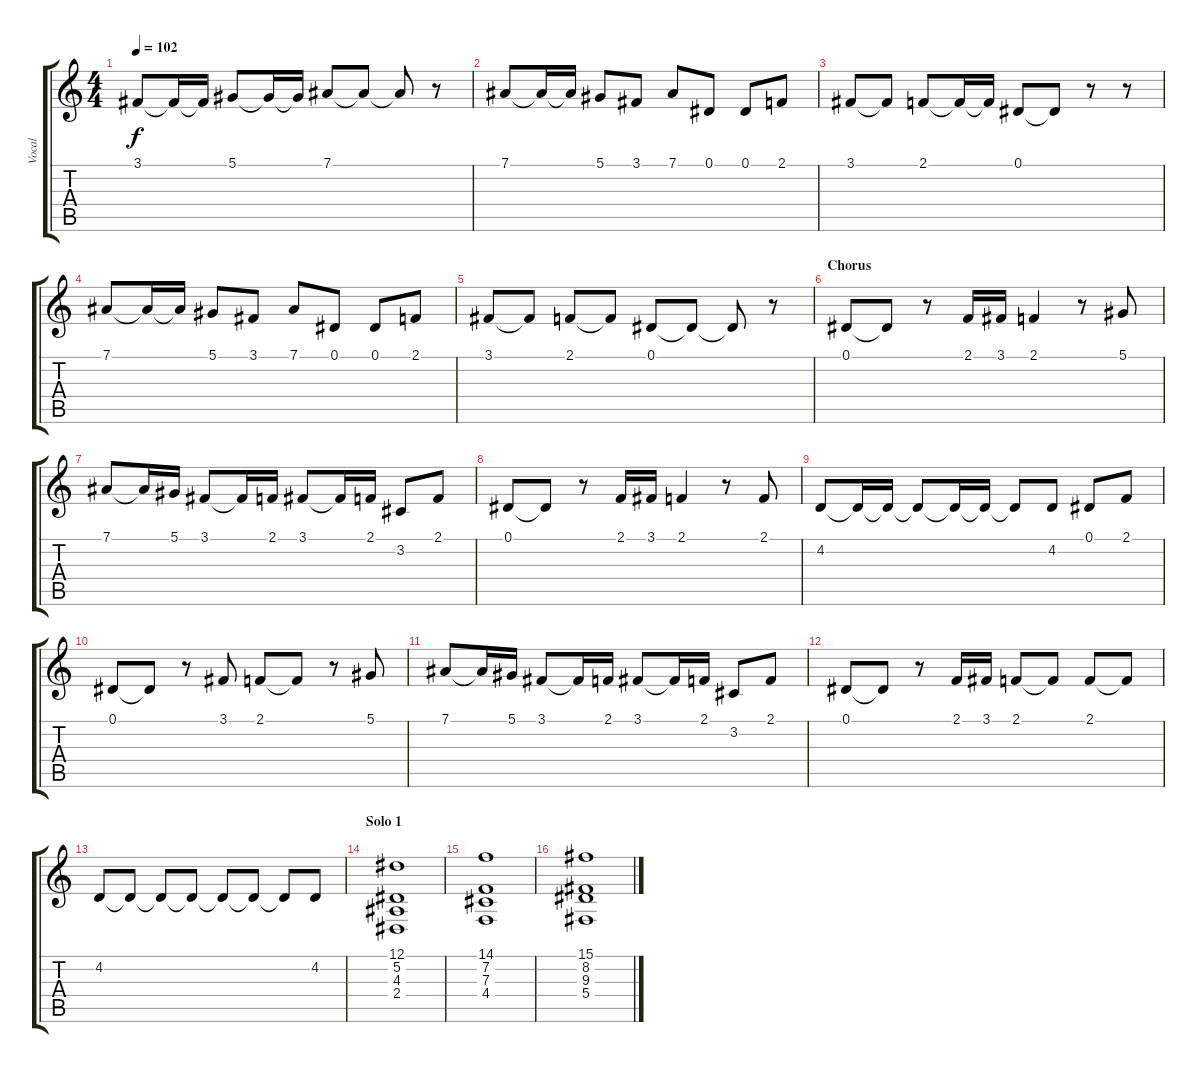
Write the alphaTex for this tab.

\track ("Vocal" "Vocal") {instrument tenorsax}
\staff {score tabs}
\tuning (Eb4 Bb3 Gb3 Db3 Ab2 Eb2) {hide}
\ts (4 4)
\tempo 102
\clef g2
\ks c
3.1.8{dy f} 3.1{t}.16 3.1{t}.16 5.1.8 5.1{t}.16 5.1{t}.16 7.1.8 7.1{t}.8 7.1{t}.8 r.8 |
7.1.8 7.1{t}.16 7.1{t}.16 5.1.8 3.1.8 7.1.8 0.1.8 0.1.8 2.1.8 |
3.1.8 3.1{t}.8 2.1.8 2.1{t}.16 2.1{t}.16 0.1.8 0.1{t}.8 r.8 r.8 |
7.1.8 7.1{t}.16 7.1{t}.16 5.1.8 3.1.8 7.1.8 0.1.8 0.1.8 2.1.8 |
3.1.8 3.1{t}.8 2.1.8 2.1{t}.8 0.1.8 0.1{t}.8 0.1{t}.8 r.8 |
\section ("" "Chorus")
0.1.8 0.1{t}.8 r.8 2.1.16 3.1.16 2.1.4 r.8 5.1.8 |
7.1.8 7.1{t}.16 5.1.16 3.1.8 3.1{t}.16 2.1.16 3.1.8 3.1{t}.16 2.1.16 3.2.8 2.1.8 |
0.1.8 0.1{t}.8 r.8 2.1.16 3.1.16 2.1.4 r.8 2.1.8 |
4.2.8 4.2{t}.16 4.2{t}.16 4.2{t}.8 4.2{t}.16 4.2{t}.16 4.2{t}.8 4.2.8 0.1.8 2.1.8 |
0.1.8 0.1{t}.8 r.8 3.1.8 2.1.8 2.1{t}.8 r.8 5.1.8 |
7.1.8 7.1{t}.16 5.1.16 3.1.8 3.1{t}.16 2.1.16 3.1.8 3.1{t}.16 2.1.16 3.2.8 2.1.8 |
0.1.8 0.1{t}.8 r.8 2.1.16 3.1.16 2.1.8 2.1{t}.8 2.1.8 2.1{t}.8 |
4.2.8 4.2{t}.8 4.2{t}.8 4.2{t}.8 4.2{t}.8 4.2{t}.8 4.2{t}.8 4.2.8 |
\section ("" "Solo 1")
(12.1 5.2 4.3 2.4).1{volume 12} |
(14.1 7.2 7.3 4.4).1{volume 0} |
(15.1 8.2 9.3 5.4).1
